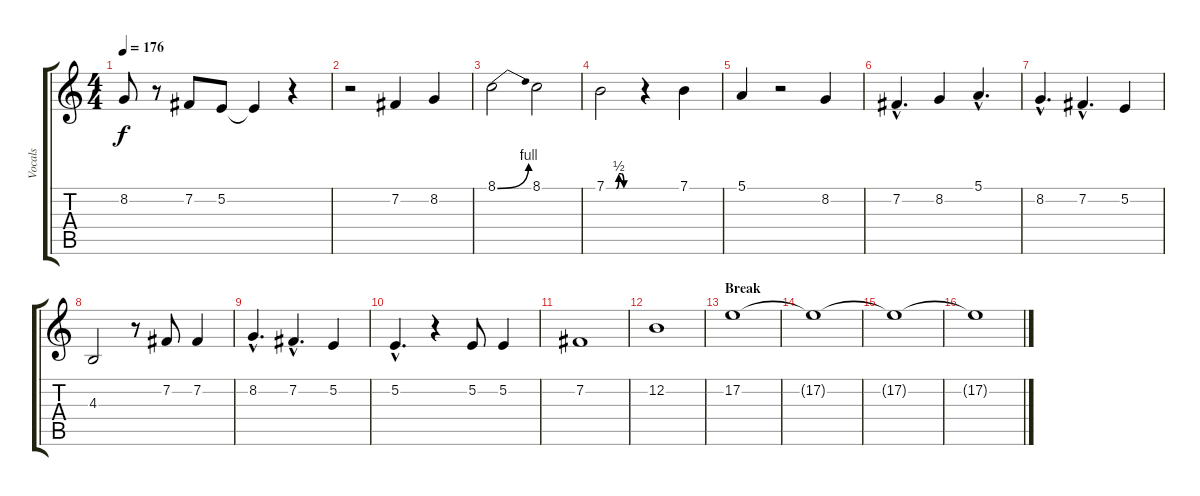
\track ("Vocals" "Vocals") {instrument lead2sawtooth}
\staff {score tabs}
\tuning (E4 B3 G3 D3 A2 E2) {hide}
\ts (4 4)
\tempo 176
\clef g2
\ks c
8.2.8{dy f} r.8 7.2.8 5.2.8 5.2{t}.4 r.4 |
r.2 7.2.4 8.2.4 |
8.1{be (bend 0 0 60 4)}.2 8.1.2 |
7.1{be (custom 0 0 20 0 25 2 30 2 35 0 45 0 60 0)}.2 r.4 7.1.4 |
\section ("" "")
5.1.4 r.2 8.2.4 |
7.2{hac}.4{d} 8.2.4 5.1{hac}.4{d} |
8.2{hac}.4{d} 7.2{hac}.4{d} 5.2.4 |
4.3.2 r.8 7.2.8 7.2.4 |
8.2{hac}.4{d} 7.2{hac}.4{d} 5.2.4 |
5.2{hac}.4{d} r.4 5.2.8 5.2.4 |
7.2.1 |
12.2.1 |
\section ("" "Break")
17.2.1 |
17.2{t}.1 |
17.2{t}.1{volume 6} |
17.2{t}.1
